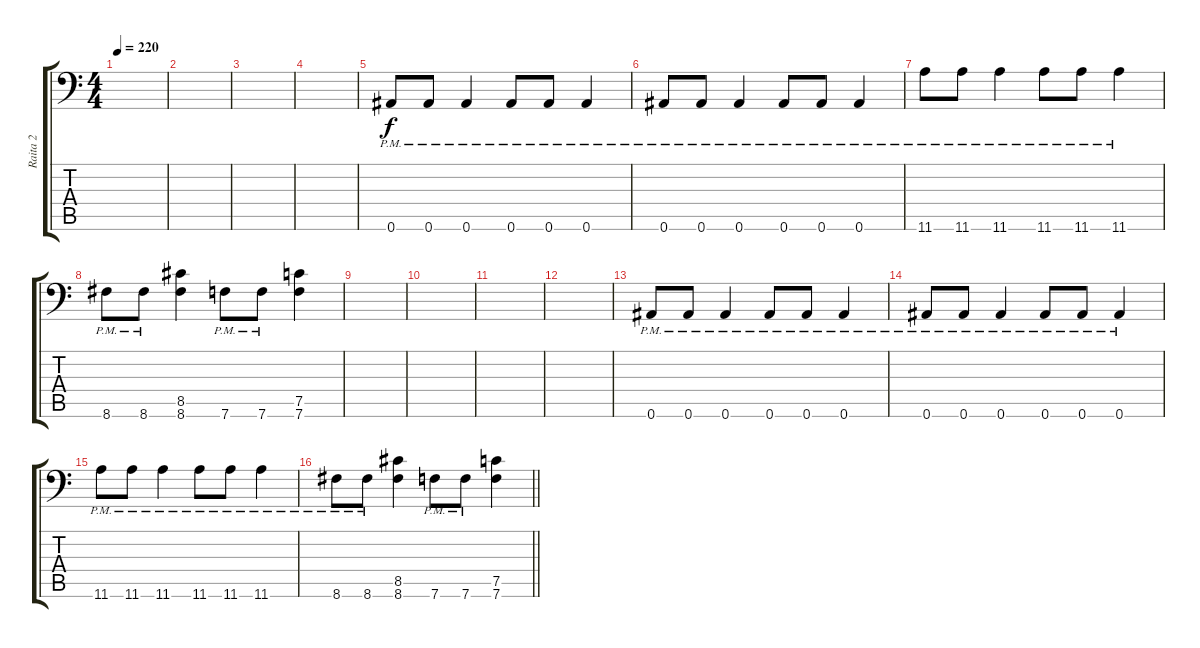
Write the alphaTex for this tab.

\track ("Raita 2" "Raita 2") {instrument distortionguitar}
\staff {score tabs}
\tuning (C4 G3 Eb3 Bb2 F2 Bb1) {hide}
\ts (4 4)
\section ("" "")
\tempo 220
\clef f4
\ks c
|
|
|
|
0.6{pm}.8 0.6{pm}.8 0.6{pm}.4 0.6{pm}.8 0.6{pm}.8 0.6{pm}.4 |
0.6{pm}.8 0.6{pm}.8 0.6{pm}.4 0.6{pm}.8 0.6{pm}.8 0.6{pm}.4 |
11.6{pm}.8 11.6{pm}.8 11.6{pm}.4 11.6{pm}.8 11.6{pm}.8 11.6{pm}.4 |
8.6{pm}.8 8.6{pm}.8 (8.5 8.6).4 7.6{pm}.8 7.6{pm}.8 (7.5 7.6).4 |
|
|
|
|
0.6{pm}.8 0.6{pm}.8 0.6{pm}.4 0.6{pm}.8 0.6{pm}.8 0.6{pm}.4 |
0.6{pm}.8 0.6{pm}.8 0.6{pm}.4 0.6{pm}.8 0.6{pm}.8 0.6{pm}.4 |
11.6{pm}.8 11.6{pm}.8 11.6{pm}.4 11.6{pm}.8 11.6{pm}.8 11.6{pm}.4 |
\barLineRight lightlight
8.6{pm}.8 8.6{pm}.8 (8.5 8.6).4 7.6{pm}.8 7.6{pm}.8 (7.5 7.6).4
